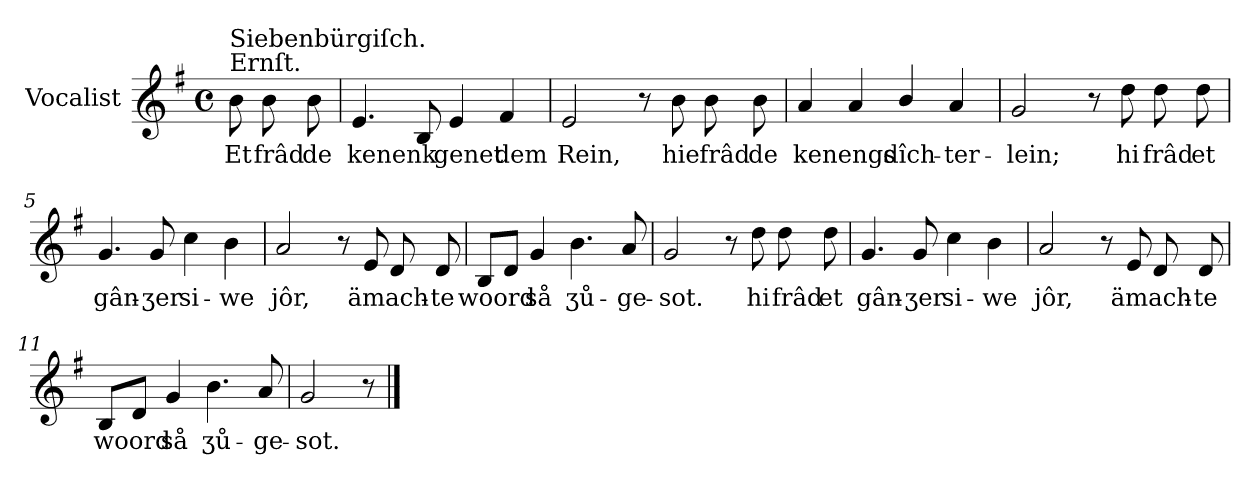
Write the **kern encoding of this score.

**kern	**text
*part1	*part1
*staff1	*staff1
*I"Vocalist	*
*k[f#]	*
*G:	*
*M4/4	*
*met(c)	*
=	=
!LO:TX:a:t=Ernſt.	!
!LO:TX:a:t=Siebenbürgiſch.	!
8b	Et
8b	frâd
8b	de
=1	=1
4.e	kenenk
8B	.
4e	genet
4f#	dem
=2	=2
2e	Rein,
8r	.
8b	hie
8b	frâd
8b	de
=3	=3
4a	kenengs
4a	.
4b/	dîch-
4a	-ter-
=4	=4
2g	-lein;
8r	.
8dd	hi
8dd	frâd
8dd	et
=5	=5
4.g	gân-
8g	-ʒer
4cc	si-
4b	-we
=6	=6
2a	jôr,
8r	.
8e	äm
8d	ach-
8d	-te
=7	=7
8BL	woord
8dJ	.
4g	så
4.b	ʒů-
8a	-ge-
=8	=8
2g	-sot.
8r	.
8dd	hi
8dd	frâd
8dd	et
=9	=9
4.g	gân-
8g	-ʒer
4cc	si-
4b	-we
=10	=10
2a	jôr,
8r	.
8e	äm
8d	ach-
8d	-te
=11	=11
8BL	woord
8dJ	.
4g	så
4.b	ʒů-
8a	-ge-
=12	=12
2g	-sot.
8r	.
==	==
*-	*-
